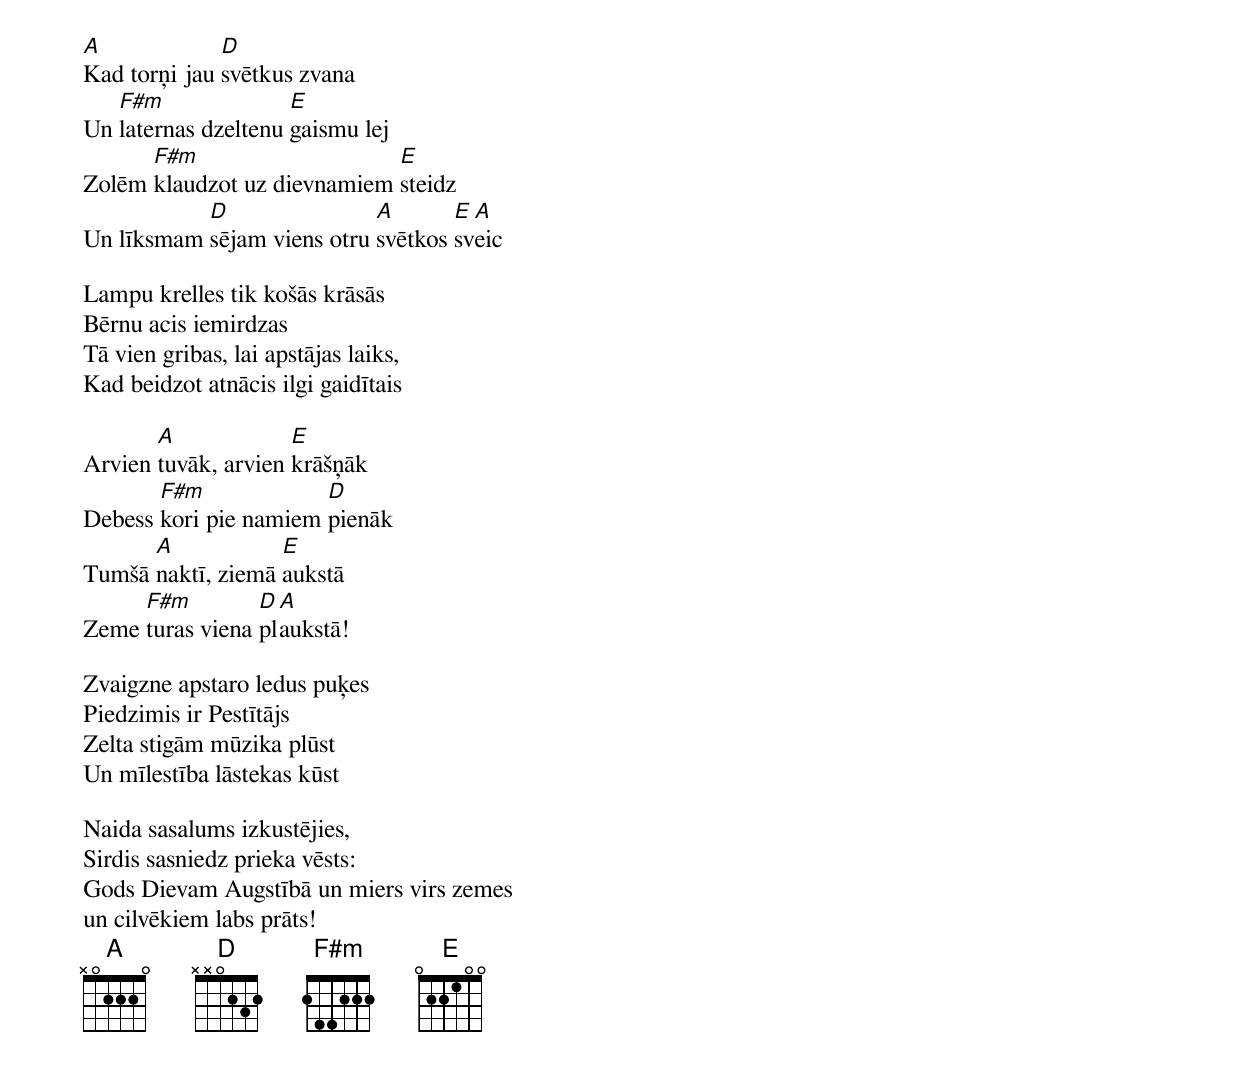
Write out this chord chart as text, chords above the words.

A             D
Kad torņi jau svētkus zvana
   F#m               E
Un laternas dzeltenu gaismu lej
      F#m                    E
Zolēm klaudzot uz dievnamiem steidz
           D                A       E A
Un līksmam sējam viens otru svētkos sveic

Lampu krelles tik košās krāsās
Bērnu acis iemirdzas
Tā vien gribas, lai apstājas laiks,
Kad beidzot atnācis ilgi gaidītais

       A             E
Arvien tuvāk, arvien krāšņāk
       F#m             D
Debess kori pie namiem pienāk
      A            E
Tumšā naktī, ziemā aukstā
     F#m         D A
Zeme turas viena plaukstā!

Zvaigzne apstaro ledus puķes
Piedzimis ir Pestītājs
Zelta stigām mūzika plūst
Un mīlestība lāstekas kūst

Naida sasalums izkustējies,
Sirdis sasniedz prieka vēsts:
Gods Dievam Augstībā un miers virs zemes
un cilvēkiem labs prāts!
